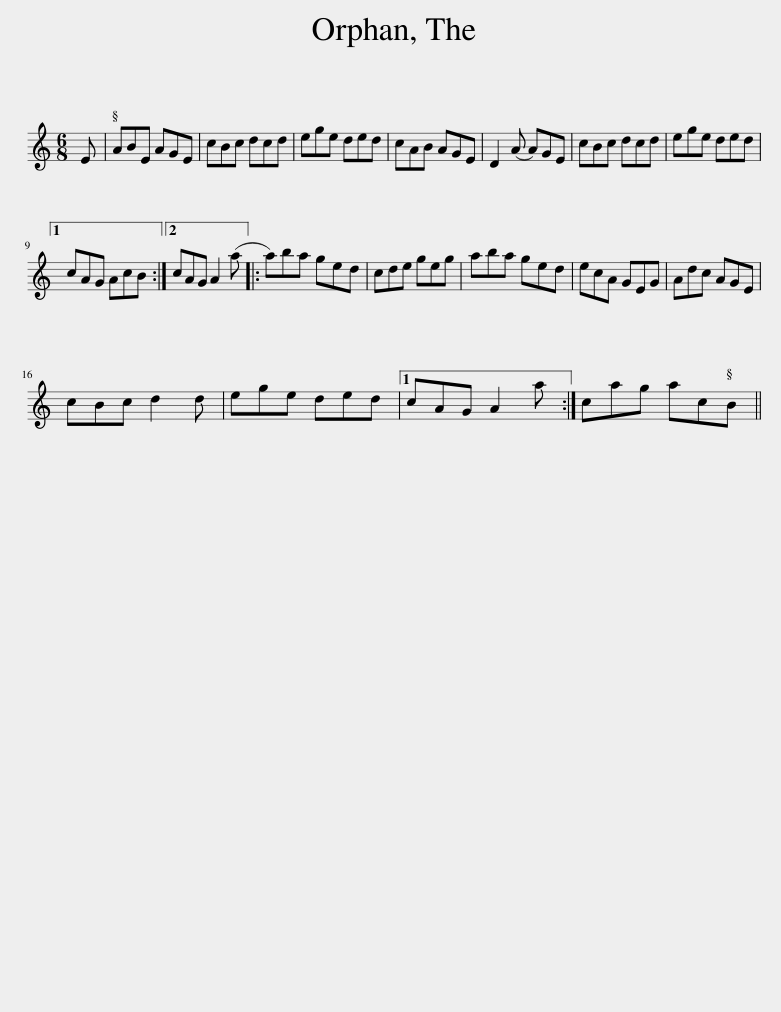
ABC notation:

X:1
L:1/8
M:6/8
I:linebreak $
K:C
V:1 treble
V:1
 E | ABE AGE | cBc dcd | ege ded | cAB AGE | %5
 D2 (A A)GE | cBc dcd | ege ded |1$ cAG AcB :|2 cAG A2 (a |: %10
 a)ba ged | cde geg | aba ged | ecA GEG | Adc AGE |$ %15
 cBc d2 d | ege ded |1 cAG A2 a :| cag acB || %19
